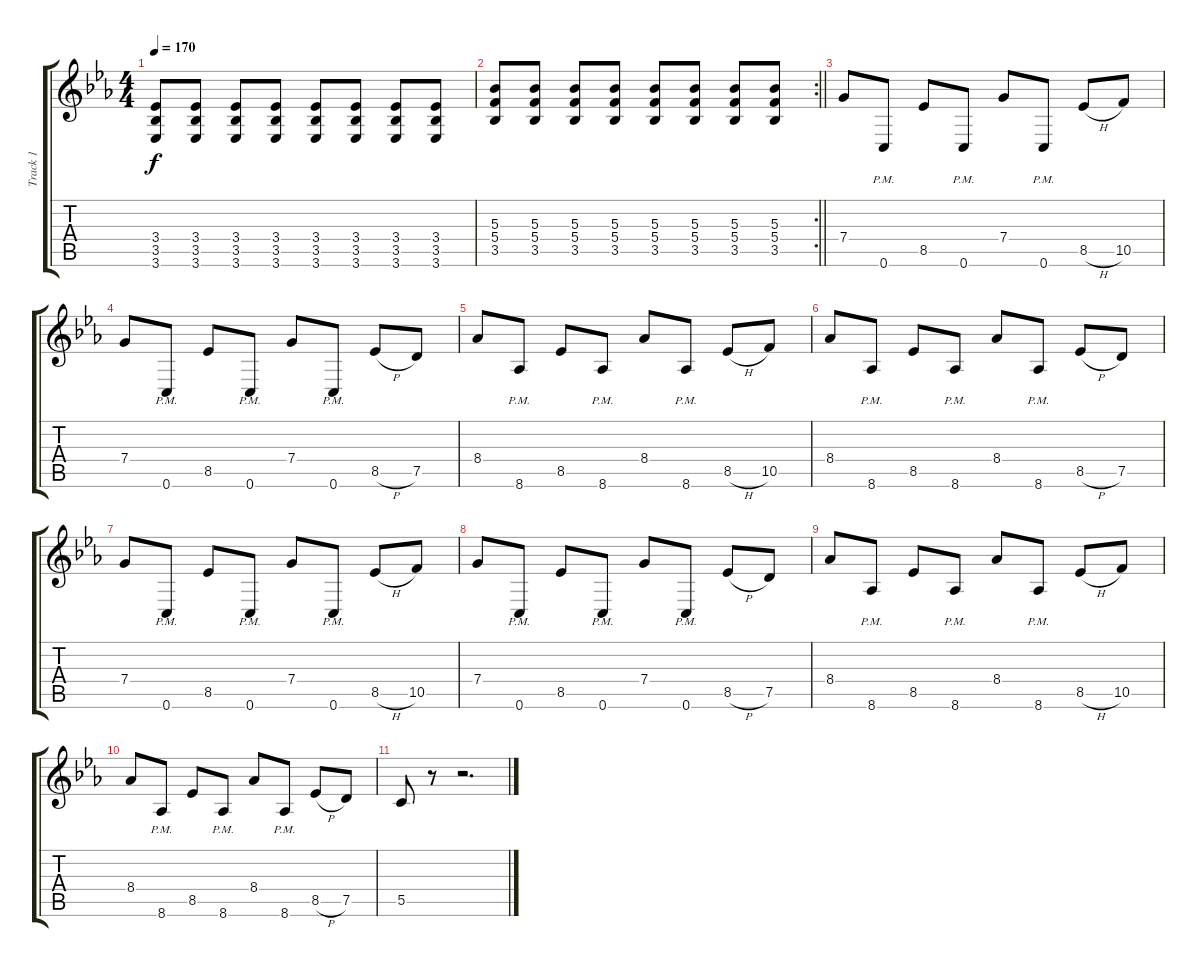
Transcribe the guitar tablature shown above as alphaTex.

\track ("Track 1" "Track 1") {instrument distortionguitar}
\staff {score tabs}
\tuning (D4 A3 F3 C3 G2 C2) {hide}
\ts (4 4)
\tempo 170
\clef g2
\ks cminor
(3.4 3.5 3.6).8{dy f} (3.4 3.5 3.6).8 (3.4 3.5 3.6).8 (3.4 3.5 3.6).8 (3.4 3.5 3.6).8 (3.4 3.5 3.6).8 (3.4 3.5 3.6).8 (3.4 3.5 3.6).8 |
\rc 2
\barLineRight lightlight
(5.3 5.4 3.5).8 (5.3 5.4 3.5).8 (5.3 5.4 3.5).8 (5.3 5.4 3.5).8 (5.3 5.4 3.5).8 (5.3 5.4 3.5).8 (5.3 5.4 3.5).8 (5.3 5.4 3.5).8 |
7.4.8 0.6{pm}.8 8.5.8 0.6{pm}.8 7.4.8 0.6{pm}.8 8.5{h}.8 10.5.8 |
7.4.8 0.6{pm}.8 8.5.8 0.6{pm}.8 7.4.8 0.6{pm}.8 8.5{h}.8 7.5.8 |
8.4.8 8.6{pm}.8 8.5.8 8.6{pm}.8 8.4.8 8.6{pm}.8 8.5{h}.8 10.5.8 |
8.4.8 8.6{pm}.8 8.5.8 8.6{pm}.8 8.4.8 8.6{pm}.8 8.5{h}.8 7.5.8 |
7.4.8 0.6{pm}.8 8.5.8 0.6{pm}.8 7.4.8 0.6{pm}.8 8.5{h}.8 10.5.8 |
7.4.8 0.6{pm}.8 8.5.8 0.6{pm}.8 7.4.8 0.6{pm}.8 8.5{h}.8 7.5.8 |
8.4.8 8.6{pm}.8 8.5.8 8.6{pm}.8 8.4.8 8.6{pm}.8 8.5{h}.8 10.5.8 |
8.4.8 8.6{pm}.8 8.5.8 8.6{pm}.8 8.4.8 8.6{pm}.8 8.5{h}.8 7.5.8 |
5.5.8 r.8 r.2{d}
